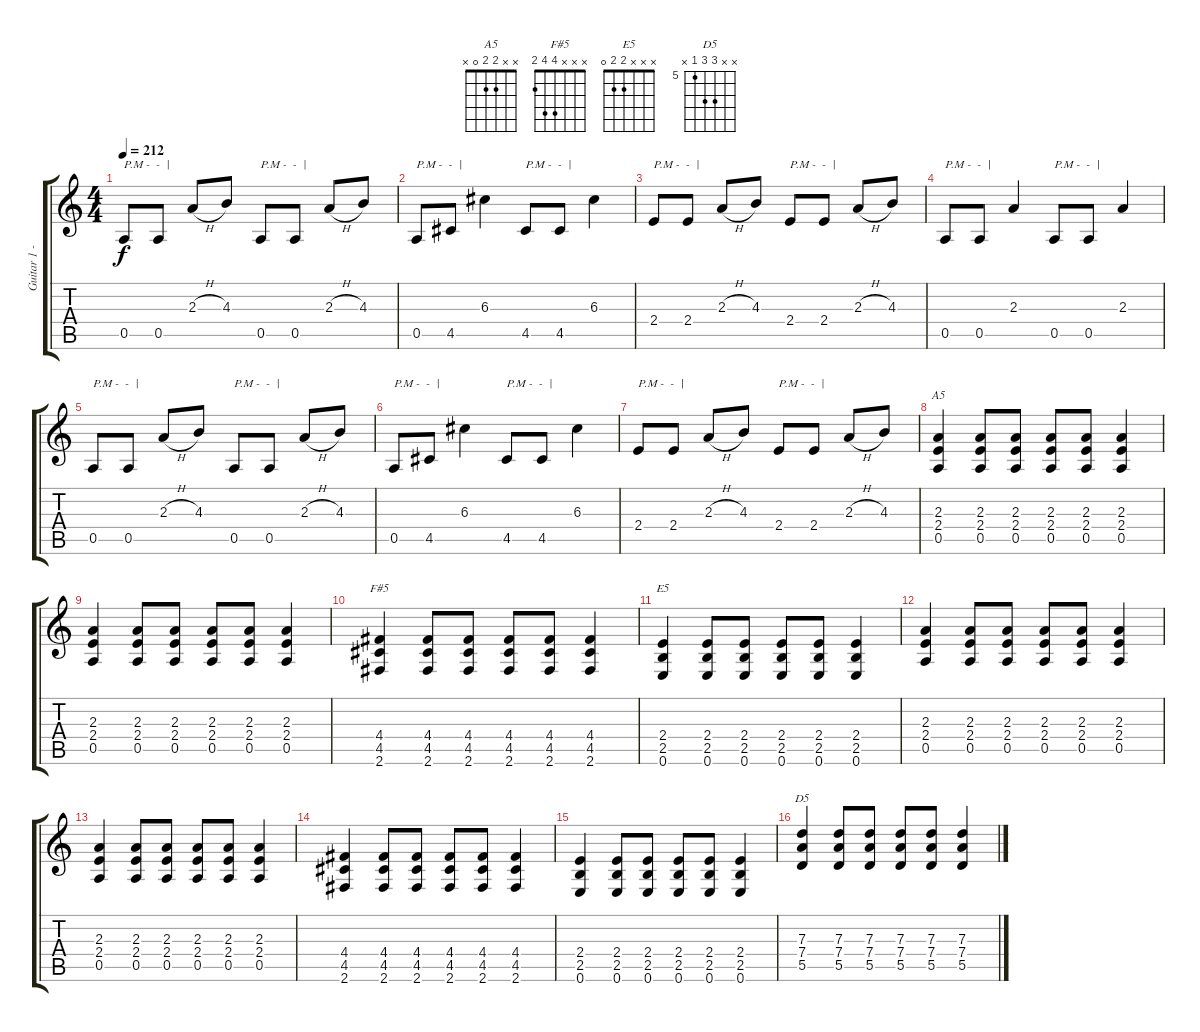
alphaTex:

\track ("Guitar 1 - Distortion" "Guitar 1 -") {instrument distortionguitar}
\staff {score tabs}
\tuning (E4 B3 G3 D3 A2 E2) {hide}
\chord ("A5" x x 2 2 0 x)
\chord ("F#5" x x x 4 4 2)
\chord ("E5" x x x 2 2 0)
\chord ("D5" x x 7 7 5 x) {firstfret 5}
\ts (4 4)
\tempo 212
\clef g2
\ks c
0.5.8{txt "P.M -  -  |" dy f} 0.5.8 2.3{h}.8 4.3.8 0.5.8{txt "P.M -  -  |"} 0.5.8 2.3{h}.8 4.3.8 |
0.5.8{txt "P.M -  -  |"} 4.5.8 6.3.4 4.5.8{txt "P.M -  -  |"} 4.5.8 6.3.4 |
2.4.8{txt "P.M -  -  |"} 2.4.8 2.3{h}.8 4.3.8 2.4.8{txt "P.M -  -  |"} 2.4.8 2.3{h}.8 4.3.8 |
0.5.8{txt "P.M -  -  |"} 0.5.8 2.3.4 0.5.8{txt "P.M -  -  |"} 0.5.8 2.3.4 |
0.5.8{txt "P.M -  -  |"} 0.5.8 2.3{h}.8 4.3.8 0.5.8{txt "P.M -  -  |"} 0.5.8 2.3{h}.8 4.3.8 |
0.5.8{txt "P.M -  -  |"} 4.5.8 6.3.4 4.5.8{txt "P.M -  -  |"} 4.5.8 6.3.4 |
2.4.8{txt "P.M -  -  |"} 2.4.8 2.3{h}.8 4.3.8 2.4.8{txt "P.M -  -  |"} 2.4.8 2.3{h}.8 4.3.8 |
(2.3 2.4 0.5).4{ch "A5"} (2.3 2.4 0.5).8 (2.3 2.4 0.5).8 (2.3 2.4 0.5).8 (2.3 2.4 0.5).8 (2.3 2.4 0.5).4 |
(2.3 2.4 0.5).4 (2.3 2.4 0.5).8 (2.3 2.4 0.5).8 (2.3 2.4 0.5).8 (2.3 2.4 0.5).8 (2.3 2.4 0.5).4 |
(4.4 4.5 2.6).4{ch "F#5"} (4.4 4.5 2.6).8 (4.4 4.5 2.6).8 (4.4 4.5 2.6).8 (4.4 4.5 2.6).8 (4.4 4.5 2.6).4 |
(2.4 2.5 0.6).4{ch "E5"} (2.4 2.5 0.6).8 (2.4 2.5 0.6).8 (2.4 2.5 0.6).8 (2.4 2.5 0.6).8 (2.4 2.5 0.6).4 |
(2.3 2.4 0.5).4 (2.3 2.4 0.5).8 (2.3 2.4 0.5).8 (2.3 2.4 0.5).8 (2.3 2.4 0.5).8 (2.3 2.4 0.5).4 |
(2.3 2.4 0.5).4 (2.3 2.4 0.5).8 (2.3 2.4 0.5).8 (2.3 2.4 0.5).8 (2.3 2.4 0.5).8 (2.3 2.4 0.5).4 |
(4.4 4.5 2.6).4 (4.4 4.5 2.6).8 (4.4 4.5 2.6).8 (4.4 4.5 2.6).8 (4.4 4.5 2.6).8 (4.4 4.5 2.6).4 |
(2.4 2.5 0.6).4 (2.4 2.5 0.6).8 (2.4 2.5 0.6).8 (2.4 2.5 0.6).8 (2.4 2.5 0.6).8 (2.4 2.5 0.6).4 |
(7.3 7.4 5.5).4{ch "D5"} (7.3 7.4 5.5).8 (7.3 7.4 5.5).8 (7.3 7.4 5.5).8 (7.3 7.4 5.5).8 (7.3 7.4 5.5).4
